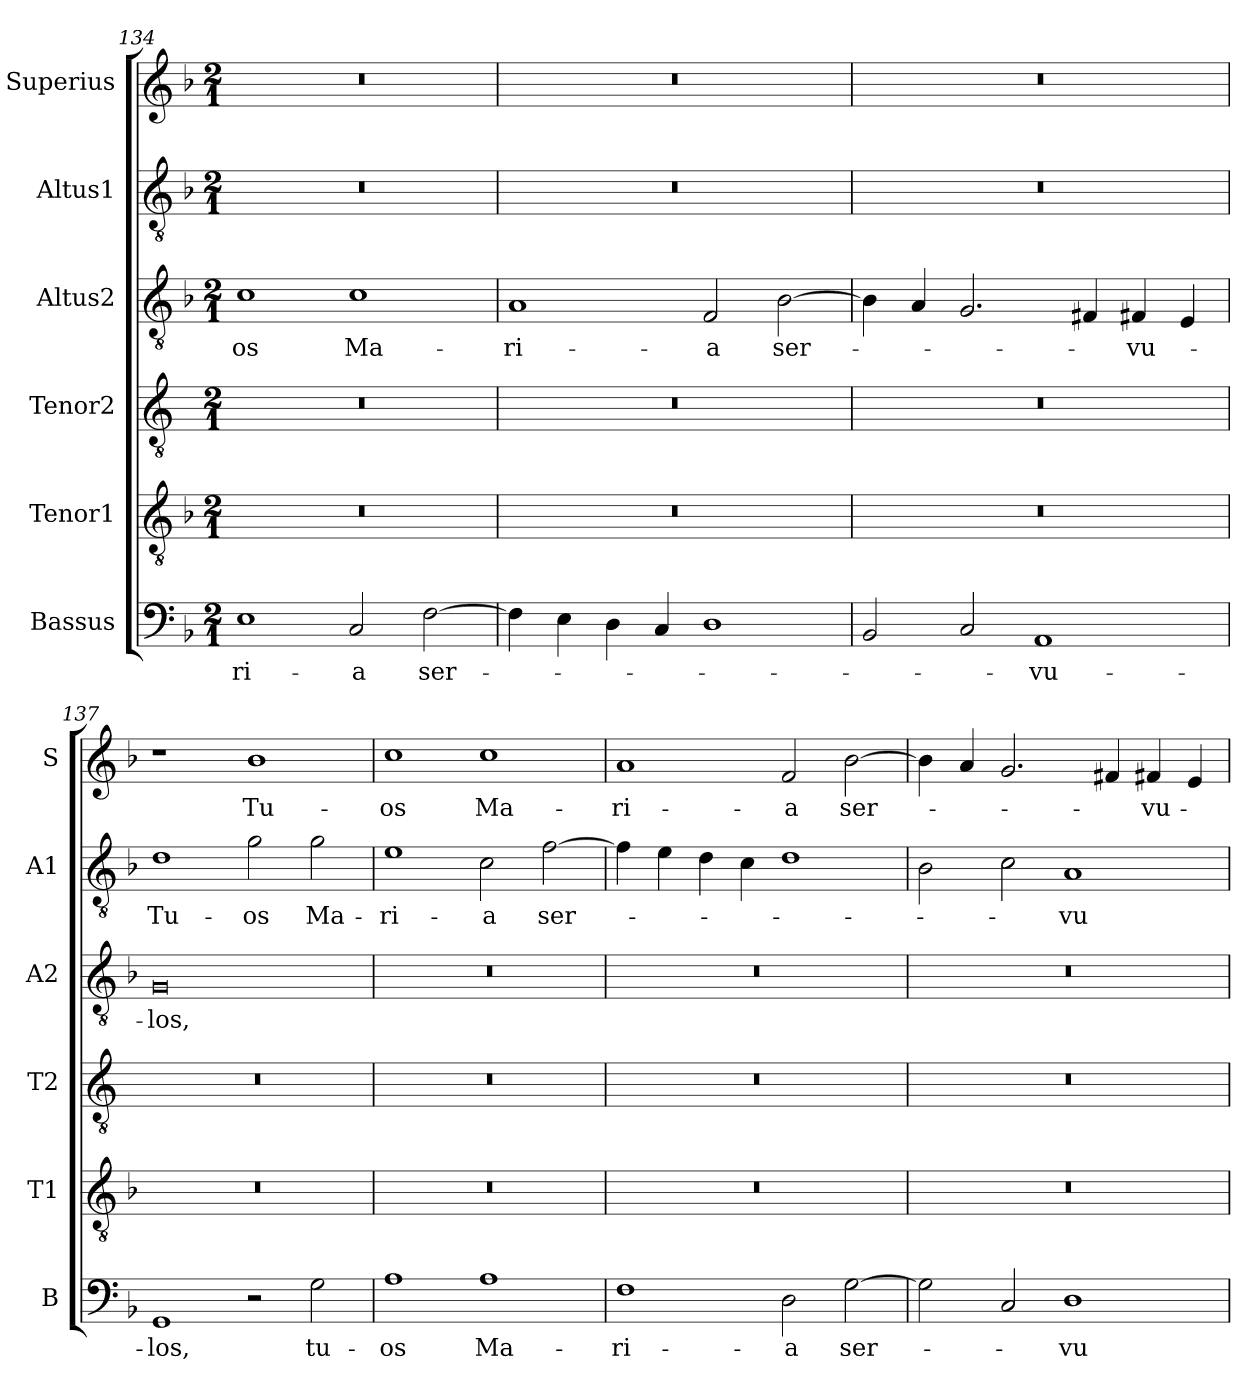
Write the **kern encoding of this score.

**kern	**text	**kern	**kern	**kern	**text	**kern	**text	**kern	**text
*part6	*part6	*part5	*part4	*part3	*part3	*part2	*part2	*part1	*part1
*staff6	*staff6	*staff5	*staff4	*staff3	*staff3	*staff2	*staff2	*staff1	*staff1
*I"Bassus	*	*I"Tenor1	*I"Tenor2	*I"Altus2	*	*I"Altus1	*	*I"Superius	*
*I'B	*	*I'T1	*I'T2	*I'A2	*	*I'A1	*	*I'S	*
*clefF4	*	*clefGv2	*clefGv2	*clefGv2	*	*clefGv2	*	*clefG2	*
*k[b-]	*	*k[b-]	*k[]	*k[b-]	*	*k[b-]	*	*k[b-]	*
*M2/1	*	*M2/1	*M2/1	*M2/1	*	*M2/1	*	*M2/1	*
=134	=134	=134	=134	=134	=134	=134	=134	=134	=134
1E	-ri-	0r	0r	1c	-os	0r	.	0r	.
2C/	-a	.	.	1c	Ma-	.	.	.	.
[2F\	ser-	.	.	.	.	.	.	.	.
=135	=135	=135	=135	=135	=135	=135	=135	=135	=135
4F\]	.	0r	0r	1A	-ri-	0r	.	0r	.
4E\	.	.	.	.	.	.	.	.	.
4D\	.	.	.	.	.	.	.	.	.
4C/	.	.	.	.	.	.	.	.	.
1D	.	.	.	2F/	-a	.	.	.	.
.	.	.	.	[2B-\	ser-	.	.	.	.
=136	=136	=136	=136	=136	=136	=136	=136	=136	=136
2BB-/	.	0r	0r	4B-\]	.	0r	.	0r	.
.	.	.	.	4A/	.	.	.	.	.
2C/	.	.	.	2.G/	.	.	.	.	.
1AA	-vu-	.	.	.	.	.	.	.	.
.	.	.	.	4F#X/	.	.	.	.	.
.	.	.	.	4F#X/	-vu-	.	.	.	.
.	.	.	.	4E/	.	.	.	.	.
=137	=137	=137	=137	=137	=137	=137	=137	=137	=137
1GG	-los,	0r	0r	0G	-los,	1d	Tu-	1r	.
2r	.	.	.	.	.	2g\	-os	1b-	Tu-
2G\	tu-	.	.	.	.	2g\	Ma-	.	.
=138	=138	=138	=138	=138	=138	=138	=138	=138	=138
1A	-os	0r	0r	0r	.	1e	-ri-	1cc	-os
1A	Ma-	.	.	.	.	2c\	-a	1cc	Ma-
.	.	.	.	.	.	[2f\	ser-	.	.
=139	=139	=139	=139	=139	=139	=139	=139	=139	=139
1F	-ri-	0r	0r	0r	.	4f\]	.	1a	-ri-
.	.	.	.	.	.	4e\	.	.	.
.	.	.	.	.	.	4d\	.	.	.
.	.	.	.	.	.	4c\	.	.	.
2D\	-a	.	.	.	.	1d	.	2f/	-a
[2G\	ser-	.	.	.	.	.	.	[2b-\	ser-
=140	=140	=140	=140	=140	=140	=140	=140	=140	=140
2G\]	.	0r	0r	0r	.	2B-\	.	4b-\]	.
.	.	.	.	.	.	.	.	4a/	.
2C/	.	.	.	.	.	2c\	.	2.g/	.
1D	-vu-	.	.	.	.	1A	-vu-	.	.
.	.	.	.	.	.	.	.	4f#X/	.
.	.	.	.	.	.	.	.	4f#X/	-vu-
.	.	.	.	.	.	.	.	4e/	.
=	=	=	=	=	=	=	=	=	=
*-	*-	*-	*-	*-	*-	*-	*-	*-	*-
